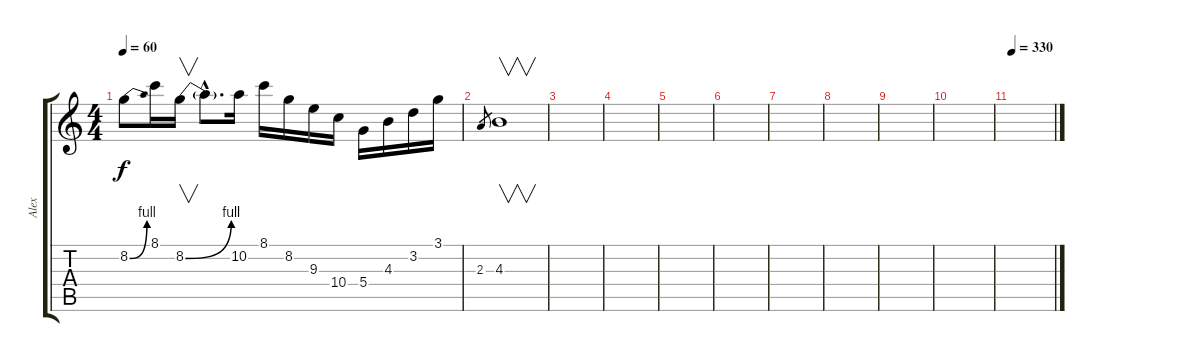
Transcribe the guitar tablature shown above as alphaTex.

\track ("Alex" "Alex") {instrument acousticguitarsteel}
\staff {score tabs}
\tuning (E4 B3 G3 D3 A2 E2) {hide}
\ts (4 4)
\tempo 60
\clef g2
\ks c
8.2{be (bend 0 0 60 4)}.8{dy f} 8.1.16 8.2{be (bend 0 0 60 4)}.16{v} 8.2{hac t}.8{d} 10.2.16 8.1.16 8.2.16 9.3.16 10.4.16 5.4.16 4.3.16 3.2.16 3.1.16 |
2.3.8{gr} 4.3.1{v} |
|
|
|
|
|
|
|
|
\tempo 330
